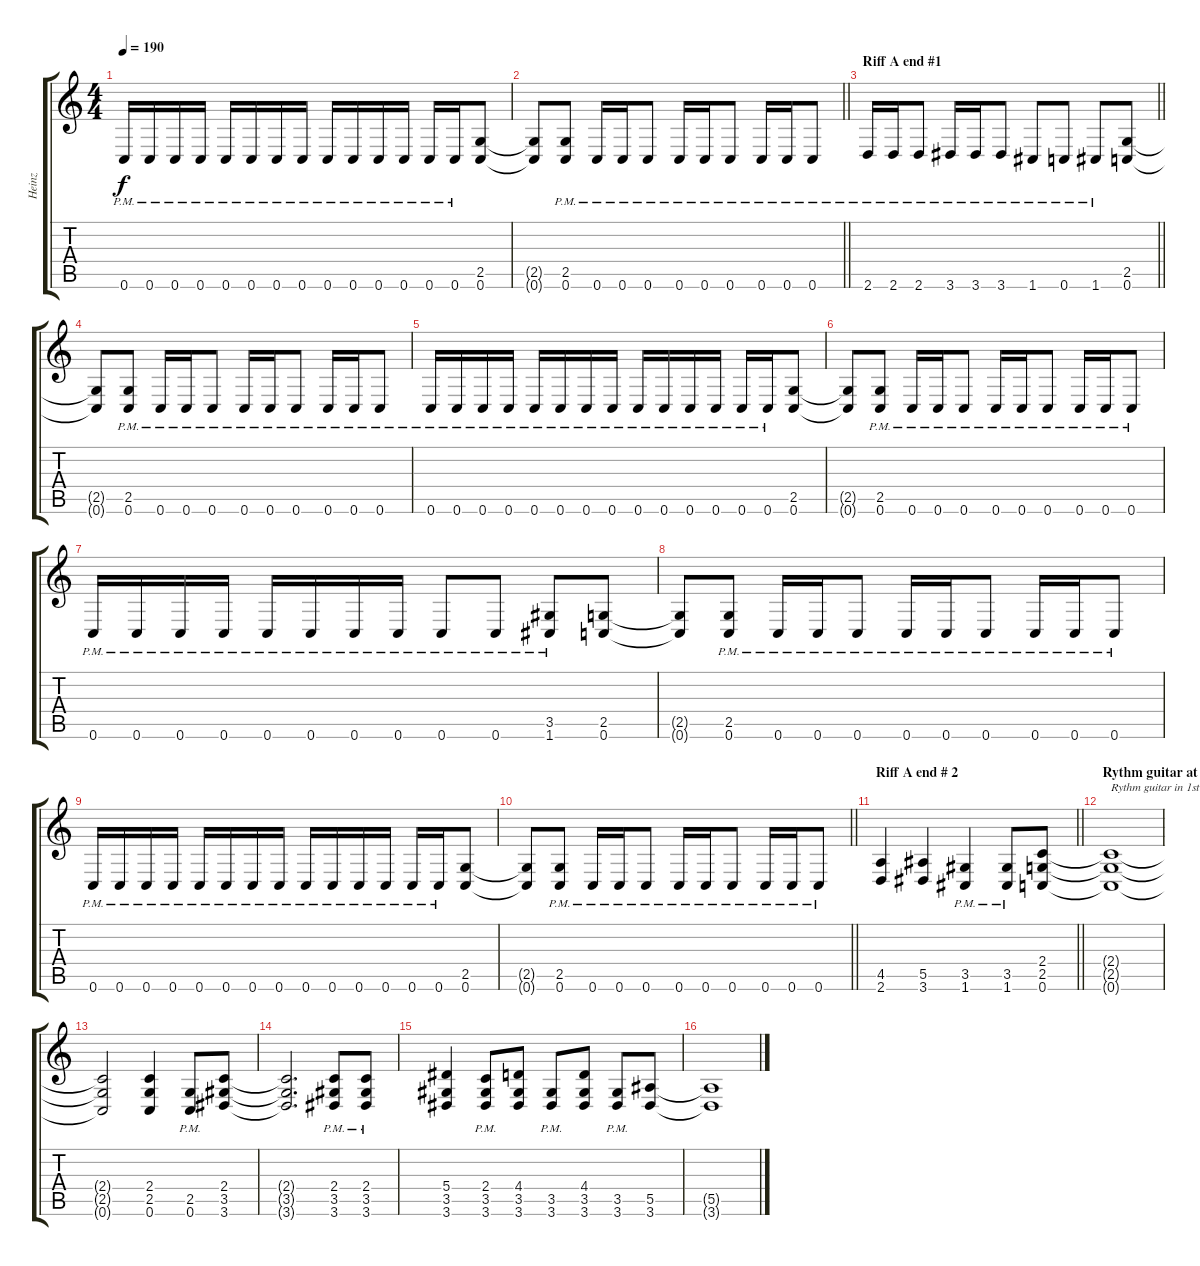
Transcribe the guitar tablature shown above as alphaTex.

\track ("Heinz" "Heinz") {instrument distortionguitar}
\staff {score tabs}
\tuning (C4 G3 Eb3 Bb2 F2 C2) {hide}
\ts (4 4)
\tempo 190
\clef g2
\ks c
0.6{pm}.16{dy f} 0.6{pm}.16 0.6{pm}.16 0.6{pm}.16 0.6{pm}.16 0.6{pm}.16 0.6{pm}.16 0.6{pm}.16 0.6{pm}.16 0.6{pm}.16 0.6{pm}.16 0.6{pm}.16 0.6{pm}.16 0.6{pm}.16 (2.5 0.6).8 |
\barLineRight lightlight
(2.5{t} 0.6{t}).8 (2.5{pm} 0.6{pm}).8 0.6{pm}.16 0.6{pm}.16 0.6{pm}.8 0.6{pm}.16 0.6{pm}.16 0.6{pm}.8 0.6{pm}.16 0.6{pm}.16 0.6{pm}.8 |
\section ("" "Riff A end #1")
\barLineRight lightlight
2.6{pm}.16 2.6{pm}.16 2.6{pm}.8 3.6{pm}.16 3.6{pm}.16 3.6{pm}.8 1.6{pm}.8 0.6{pm}.8 1.6{pm}.8 (2.5 0.6).8 |
(2.5{t} 0.6{t}).8 (2.5{pm} 0.6{pm}).8 0.6{pm}.16 0.6{pm}.16 0.6{pm}.8 0.6{pm}.16 0.6{pm}.16 0.6{pm}.8 0.6{pm}.16 0.6{pm}.16 0.6{pm}.8 |
0.6{pm}.16 0.6{pm}.16 0.6{pm}.16 0.6{pm}.16 0.6{pm}.16 0.6{pm}.16 0.6{pm}.16 0.6{pm}.16 0.6{pm}.16 0.6{pm}.16 0.6{pm}.16 0.6{pm}.16 0.6{pm}.16 0.6{pm}.16 (2.5 0.6).8 |
(2.5{t} 0.6{t}).8 (2.5{pm} 0.6{pm}).8 0.6{pm}.16 0.6{pm}.16 0.6{pm}.8 0.6{pm}.16 0.6{pm}.16 0.6{pm}.8 0.6{pm}.16 0.6{pm}.16 0.6{pm}.8 |
0.6{pm}.16 0.6{pm}.16 0.6{pm}.16 0.6{pm}.16 0.6{pm}.16 0.6{pm}.16 0.6{pm}.16 0.6{pm}.16 0.6{pm}.8 0.6{pm}.8 (3.5{pm} 1.6{pm}).8 (2.5 0.6).8 |
(2.5{t} 0.6{t}).8 (2.5{pm} 0.6{pm}).8 0.6{pm}.16 0.6{pm}.16 0.6{pm}.8 0.6{pm}.16 0.6{pm}.16 0.6{pm}.8 0.6{pm}.16 0.6{pm}.16 0.6{pm}.8 |
0.6{pm}.16 0.6{pm}.16 0.6{pm}.16 0.6{pm}.16 0.6{pm}.16 0.6{pm}.16 0.6{pm}.16 0.6{pm}.16 0.6{pm}.16 0.6{pm}.16 0.6{pm}.16 0.6{pm}.16 0.6{pm}.16 0.6{pm}.16 (2.5 0.6).8 |
\barLineRight lightlight
(2.5{t} 0.6{t}).8 (2.5{pm} 0.6{pm}).8 0.6{pm}.16 0.6{pm}.16 0.6{pm}.8 0.6{pm}.16 0.6{pm}.16 0.6{pm}.8 0.6{pm}.16 0.6{pm}.16 0.6{pm}.8 |
\section ("" "Riff A end # 2")
\barLineRight lightlight
(4.5 2.6).4 (5.5 3.6).4 (3.5{pm} 1.6{pm}).4 (3.5{pm} 1.6{pm}).8 (2.4 2.5 0.6).8 |
\section ("" "Rythm guitar at solo 1")
(2.4{t} 2.5{t} 0.6{t}).1{txt "Rythm guitar in 1st Solo"} |
(2.4{t} 2.5{t} 0.6{t}).2 (2.4 2.5 0.6).4 (2.5{pm} 0.6{pm}).8 (2.4 3.5 3.6).8 |
(2.4{t} 3.5{t} 3.6{t}).2{d} (2.4{pm} 3.5{pm} 3.6{pm}).8 (2.4{pm} 3.5{pm} 3.6{pm}).8 |
(5.4 3.5 3.6).4 (2.4{pm} 3.5{pm} 3.6{pm}).8 (4.4 3.5 3.6).8 (3.5{pm} 3.6{pm}).8 (4.4 3.5 3.6).8 (3.5{pm} 3.6{pm}).8 (5.5 3.6).8 |
(5.5{t} 3.6{t}).1
